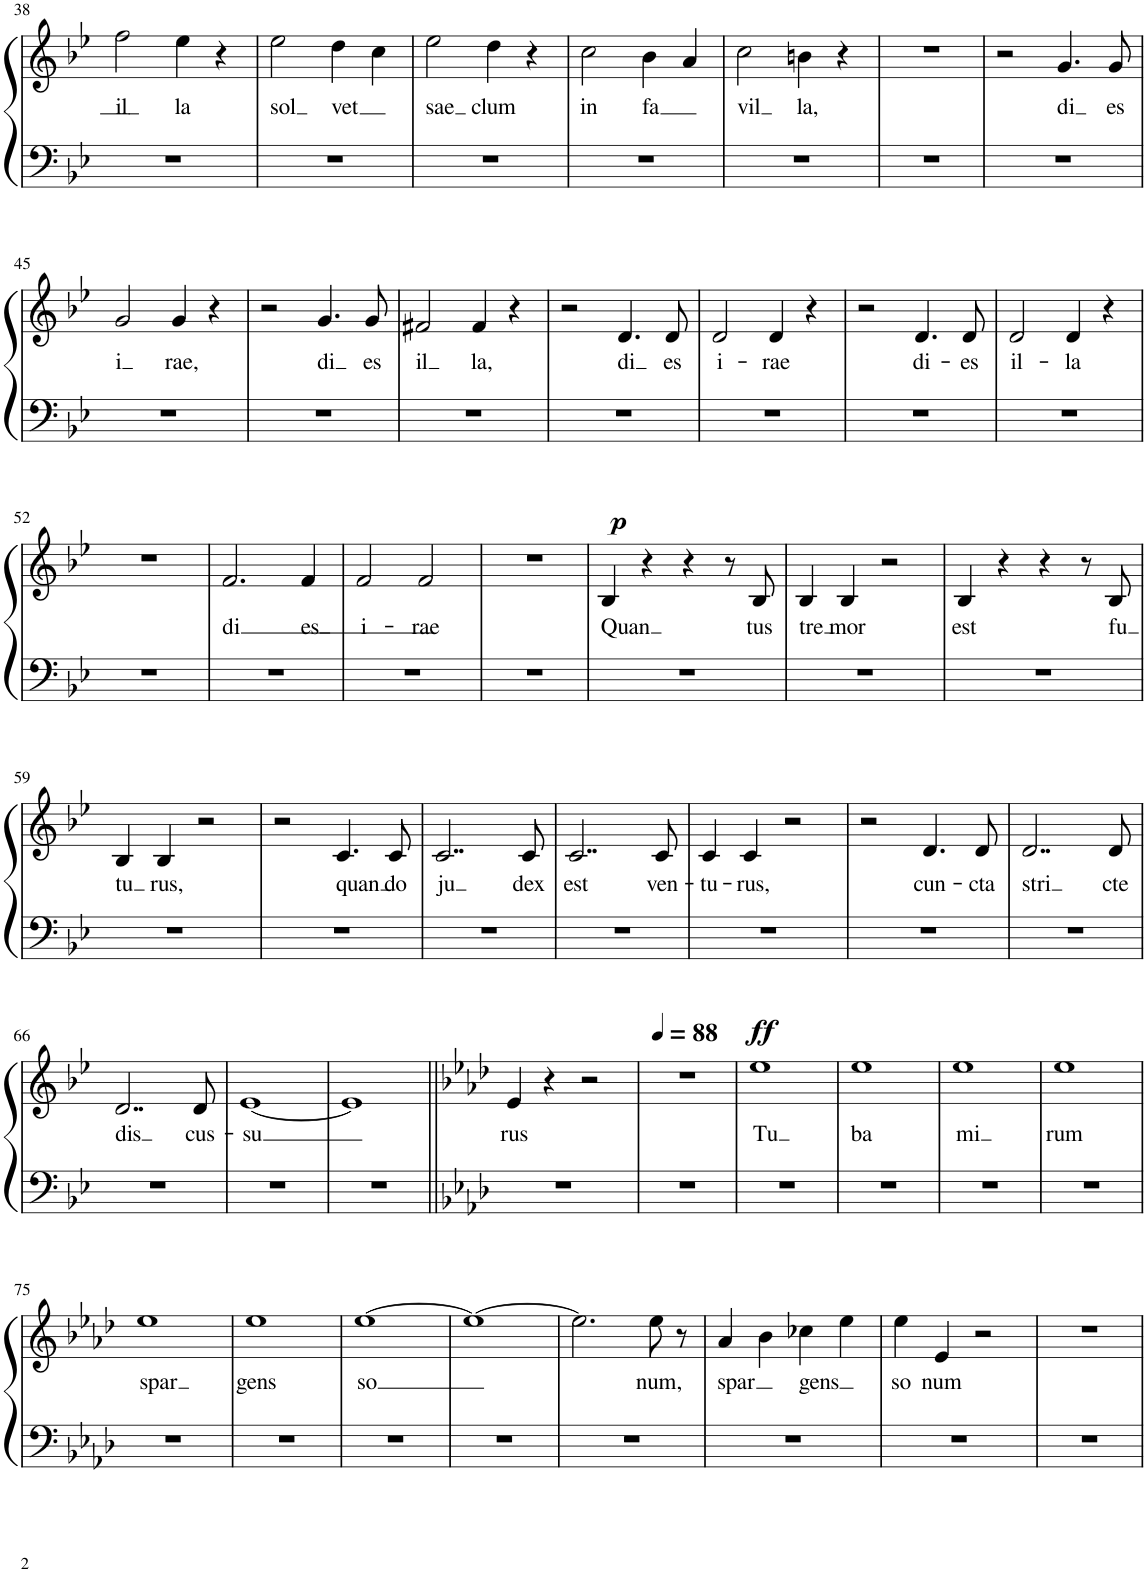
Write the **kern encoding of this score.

**kern	**kern	**text	**dynam
*part1	*part1	*part1	*part1
*staff2	*staff1	*staff1	*staff1/2
*I"Piano	*	*	*
*I'Pno.	*	*	*
!!LO:PB:g=z
*clefF4	*clefG2	*	*
*k[b-e-]	*k[b-e-]	*	*
*M4/4	*M4/4	*	*
*met(c)	*met(c)	*	*
=38	=38	=38	=38
!	!	!LO:LY:b	!
1r	2ff\	il	.
!	!	!LO:LY:b	!
.	4ee-\	la	.
.	4r	.	.
=39	=39	=39	=39
!	!	!LO:LY:b	!
1r	2ee-\	sol	.
!	!	!LO:LY:b	!
.	4dd\	vet	.
.	4cc\	.	.
=40	=40	=40	=40
!	!	!LO:LY:b	!
1r	2ee-\	sae	.
!	!	!LO:LY:b	!
.	4dd\	clum	.
.	4r	.	.
=41	=41	=41	=41
!	!	!LO:LY:b	!
1r	2cc\	in	.
!	!	!LO:LY:b	!
.	4b-\	fa	.
.	4a/	.	.
=42	=42	=42	=42
!	!	!LO:LY:b	!
1r	2cc\	vil	.
!	!	!LO:LY:b	!
.	4bn\	la,	.
.	4r	.	.
=43	=43	=43	=43
1r	1r	.	.
=44	=44	=44	=44
1r	2r	.	.
!	!	!LO:LY:b	!
.	4.g/	di	.
!	!	!LO:LY:b	!
.	8g/	es	.
!!LO:LB:g=z
=45	=45	=45	=45
!	!	!LO:LY:b	!
1r	2g/	i	.
!	!	!LO:LY:b	!
.	4g/	rae,	.
.	4r	.	.
=46	=46	=46	=46
1r	2r	.	.
!	!	!LO:LY:b	!
.	4.g/	di	.
!	!	!LO:LY:b	!
.	8g/	es	.
=47	=47	=47	=47
!	!	!LO:LY:b	!
1r	2f#X/	il	.
!	!	!LO:LY:b	!
.	4f#/	la,	.
.	4r	.	.
=48	=48	=48	=48
1r	2r	.	.
!	!	!LO:LY:b	!
.	4.d/	di	.
!	!	!LO:LY:b	!
.	8d/	es	.
=49	=49	=49	=49
!	!	!LO:LY:b	!
1r	2d/	i-	.
!	!	!LO:LY:b	!
.	4d/	-rae	.
.	4r	.	.
=50	=50	=50	=50
1r	2r	.	.
!	!	!LO:LY:b	!
.	4.d/	di-	.
!	!	!LO:LY:b	!
.	8d/	-es	.
=51	=51	=51	=51
!	!	!LO:LY:b	!
1r	2d/	il-	.
!	!	!LO:LY:b	!
.	4d/	-la	.
.	4r	.	.
!!LO:LB:g=z
=52	=52	=52	=52
1r	1r	.	.
=53	=53	=53	=53
!	!	!LO:LY:b	!
1r	2.f/	di	.
!	!	!LO:LY:b	!
.	4f/	es	.
=54	=54	=54	=54
!	!	!LO:LY:b	!
1r	2f/	i-	.
!	!	!LO:LY:b	!
.	2f/	-rae	.
=55	=55	=55	=55
1r	1r	.	.
=56	=56	=56	=56
!	!	!LO:LY:b	!LO:DY:a
1r	4B-/	Quan	p
.	4r	.	.
.	4r	.	.
.	8r	.	.
!	!	!LO:LY:b	!
.	8B-/	tus	.
=57	=57	=57	=57
!	!	!LO:LY:b	!
1r	4B-/	tre	.
!	!	!LO:LY:b	!
.	4B-/	mor	.
.	2r	.	.
=58	=58	=58	=58
!	!	!LO:LY:b	!
1r	4B-/	est	.
.	4r	.	.
.	4r	.	.
.	8r	.	.
!	!	!LO:LY:b	!
.	8B-/	fu	.
!!LO:LB:g=z
=59	=59	=59	=59
!	!	!LO:LY:b	!
1r	4B-/	tu	.
!	!	!LO:LY:b	!
.	4B-/	rus,	.
.	2r	.	.
=60	=60	=60	=60
1r	2r	.	.
!	!	!LO:LY:b	!
.	4.c/	quan	.
!	!	!LO:LY:b	!
.	8c/	do	.
=61	=61	=61	=61
!	!	!LO:LY:b	!
1r	2..c/	ju	.
!	!	!LO:LY:b	!
.	8c/	dex	.
=62	=62	=62	=62
!	!	!LO:LY:b	!
1r	2..c/	est	.
!	!	!LO:LY:b	!
.	8c/	ven-	.
=63	=63	=63	=63
!	!	!LO:LY:b	!
1r	4c/	-tu-	.
!	!	!LO:LY:b	!
.	4c/	-rus,	.
.	2r	.	.
=64	=64	=64	=64
1r	2r	.	.
!	!	!LO:LY:b	!
.	4.d/	cun-	.
!	!	!LO:LY:b	!
.	8d/	-cta	.
=65	=65	=65	=65
!	!	!LO:LY:b	!
1r	2..d/	stri	.
!	!	!LO:LY:b	!
.	8d/	cte	.
!!LO:LB:g=z
=66	=66	=66	=66
!	!	!LO:LY:b	!
1r	2..d/	dis	.
!	!	!LO:LY:b	!
.	8d/	cus-	.
=67	=67	=67	=67
!	!	!LO:LY:b	!
1r	[1e-	-su	.
=68	=68	=68	=68
1r	1e-]	.	.
=69||	=69||	=69||	=69||
*k[b-e-a-d-]	*k[b-e-a-d-]	*	*
!	!	!LO:LY:b	!
1r	4e-/	rus	.
.	4r	.	.
.	2r	.	.
=70	=70	=70	=70
*	*MM88	*	*
1r	1r	.	.
=71	=71	=71	=71
!	!	!LO:LY:b	!LO:DY:a
1r	1ee-	Tu	ff
=72	=72	=72	=72
!	!	!LO:LY:b	!
1r	1ee-	ba	.
=73	=73	=73	=73
!	!	!LO:LY:b	!
1r	1ee-	mi	.
=74	=74	=74	=74
!	!	!LO:LY:b	!
1r	1ee-	rum	.
!!LO:LB:g=z
=75	=75	=75	=75
!	!	!LO:LY:b	!
1r	1ee-	spar	.
=76	=76	=76	=76
!	!	!LO:LY:b	!
1r	1ee-	gens	.
=77	=77	=77	=77
!	!	!LO:LY:b	!
1r	[1ee-	so	.
=78	=78	=78	=78
1r	1ee-_	.	.
=79	=79	=79	=79
1r	2.ee-\]	.	.
!	!	!LO:LY:b	!
.	8ee-\	num,	.
.	8r	.	.
=80	=80	=80	=80
!	!	!LO:LY:b	!
1r	4a-/	-spar	.
.	4b-\	.	.
!	!	!LO:LY:b	!
.	4cc-X\	-gens	.
.	4ee-\	.	.
=81	=81	=81	=81
!	!	!LO:LY:b	!
1r	4ee-\	-so	.
!	!	!LO:LY:b	!
.	4e-/	num	.
.	2r	.	.
=82	=82	=82	=82
1r	1r	.	.
=	=	=	=
*-	*-	*-	*-
